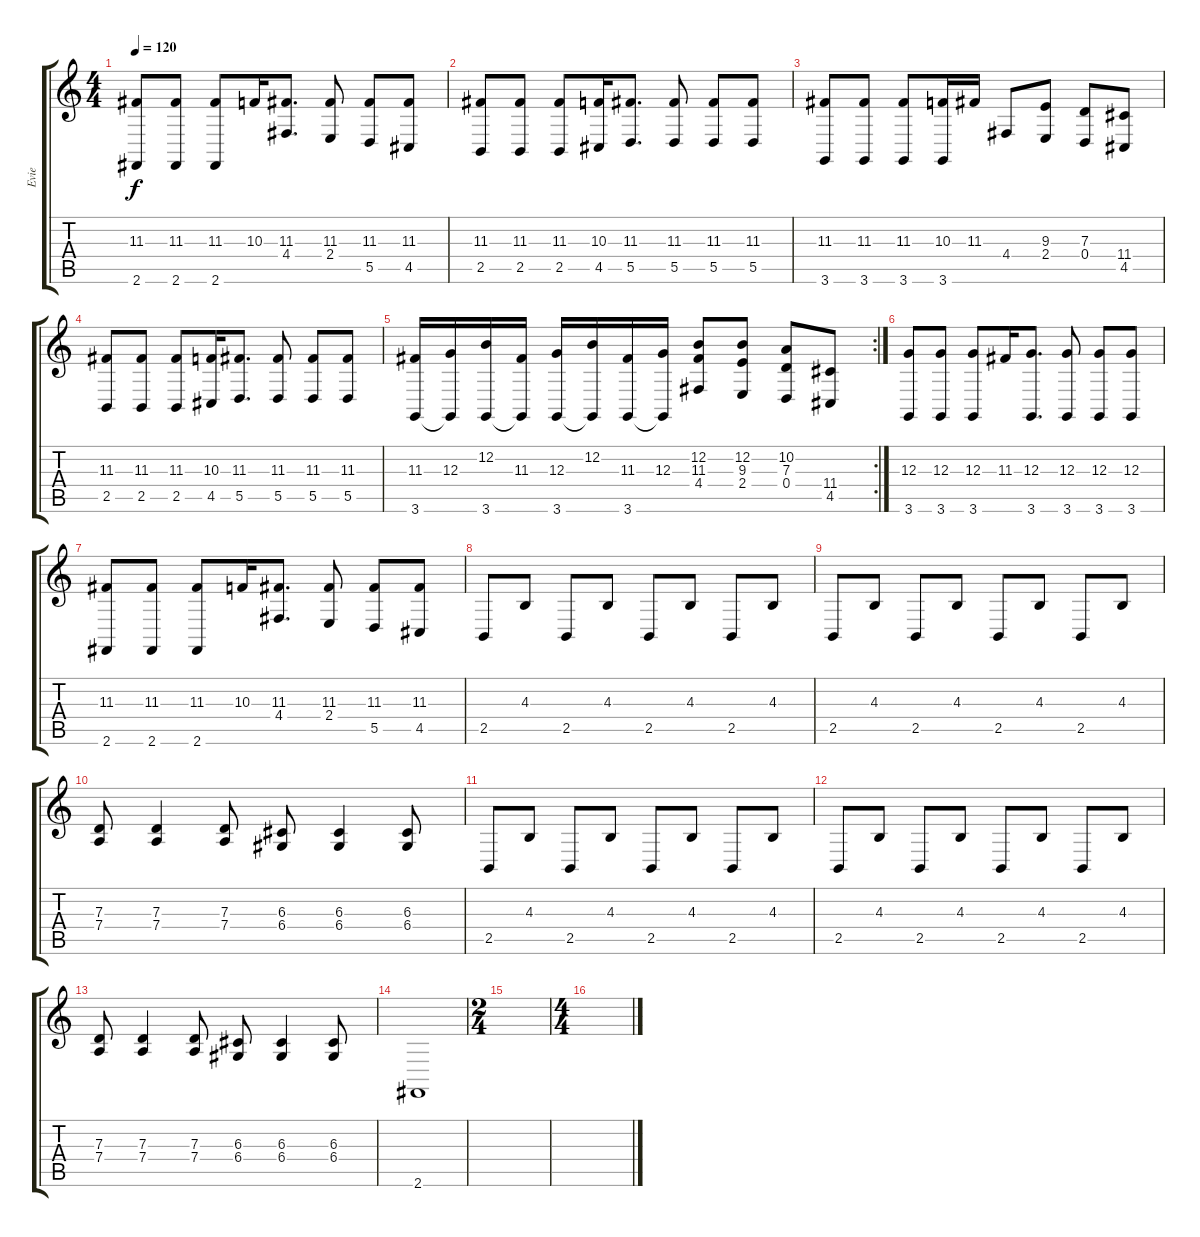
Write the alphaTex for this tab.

\track ("Evie" "Evie") {instrument brightacousticpiano}
\staff {score tabs}
\tuning (E4 B3 G3 D3 A2 E2) {hide}
\ts (4 4)
\tempo 120
\clef g2
\ks c
(11.3 2.6).8{dy f} (11.3 2.6).8 (11.3 2.6).8 10.3.16 (11.3 4.4).8{d} (11.3 2.4).8 (11.3 5.5).8 (11.3 4.5).8 |
(11.3 2.5).8 (11.3 2.5).8 (11.3 2.5).8 (10.3 4.5).16 (11.3 5.5).8{d} (11.3 5.5).8 (11.3 5.5).8 (11.3 5.5).8 |
(11.3 3.6).8 (11.3 3.6).8 (11.3 3.6).8 (10.3 3.6).16 11.3.16 4.4.8 (9.3 2.4).8 (7.3 0.4).8 (11.4 4.5).8 |
(11.3 2.5).8 (11.3 2.5).8 (11.3 2.5).8 (10.3 4.5).16 (11.3 5.5).8{d} (11.3 5.5).8 (11.3 5.5).8 (11.3 5.5).8 |
\rc 2
(11.3 3.6).16 (12.3 3.6{t}).16 (12.2 3.6).16 (11.3 3.6{t}).16 (12.3 3.6).16 (12.2 3.6{t}).16 (11.3 3.6).16 (12.3 3.6{t}).16 (12.2 11.3 4.4).8 (12.2 9.3 2.4).8 (10.2 7.3 0.4).8 (11.4 4.5).8 |
(12.3 3.6).8 (12.3 3.6).8 (12.3 3.6).8 11.3.16 (12.3 3.6).8{d} (12.3 3.6).8 (12.3 3.6).8 (12.3 3.6).8 |
(11.3 2.6).8 (11.3 2.6).8 (11.3 2.6).8 10.3.16 (11.3 4.4).8{d} (11.3 2.4).8 (11.3 5.5).8 (11.3 4.5).8 |
2.5.8 4.3.8 2.5.8 4.3.8 2.5.8 4.3.8 2.5.8 4.3.8 |
2.5.8 4.3.8 2.5.8 4.3.8 2.5.8 4.3.8 2.5.8 4.3.8 |
(7.3 7.4).8 (7.3 7.4).4 (7.3 7.4).8 (6.3 6.4).8 (6.3 6.4).4 (6.3 6.4).8 |
2.5.8 4.3.8 2.5.8 4.3.8 2.5.8 4.3.8 2.5.8 4.3.8 |
2.5.8 4.3.8 2.5.8 4.3.8 2.5.8 4.3.8 2.5.8 4.3.8 |
(7.3 7.4).8 (7.3 7.4).4 (7.3 7.4).8 (6.3 6.4).8 (6.3 6.4).4 (6.3 6.4).8 |
2.6.1 |
\ts (2 4)
|
\ts (4 4)
